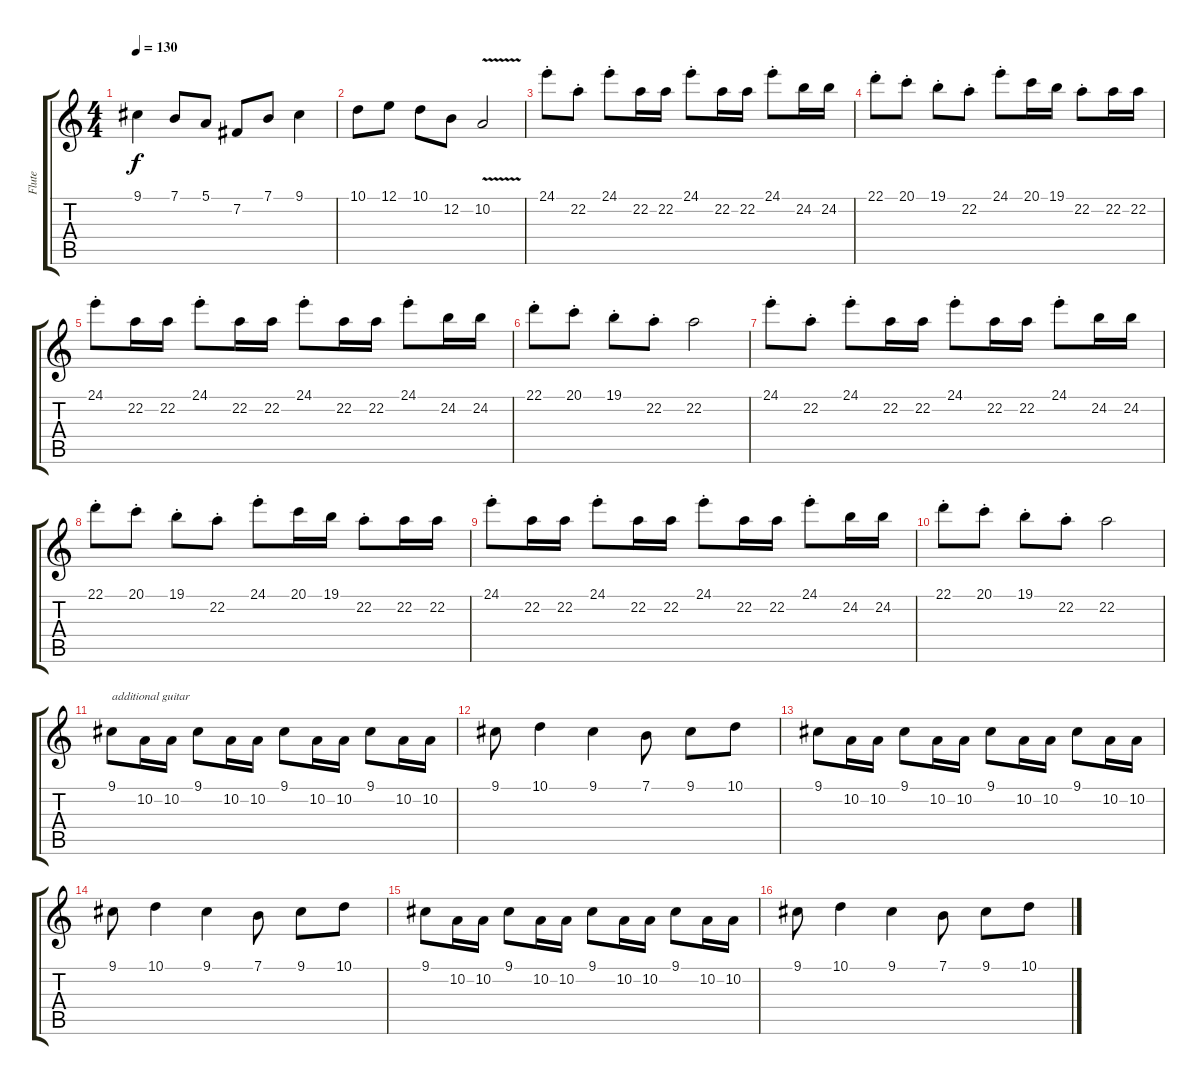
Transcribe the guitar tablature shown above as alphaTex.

\track ("Flute" "Flute") {instrument flute}
\staff {score tabs}
\tuning (E4 B3 G3 D3 A2 E2) {hide}
\ts (4 4)
\tempo 130
\clef g2
\ks c
9.1.4{dy f} 7.1.8 5.1.8 7.2.8 7.1.8 9.1.4 |
10.1.8 12.1.8 10.1.8 12.2.8 10.2{v}.2 |
24.1{st}.8{volume 11 balance 6 instrument flute} 22.2{st}.8 24.1{st}.8 22.2.16 22.2.16 24.1{st}.8 22.2.16 22.2.16 24.1{st}.8 24.2.16 24.2.16 |
22.1{st}.8 20.1{st}.8 19.1{st}.8 22.2{st}.8 24.1{st}.8 20.1.16 19.1.16 22.2{st}.8 22.2.16 22.2.16 |
24.1{st}.8 22.2.16 22.2.16 24.1{st}.8 22.2.16 22.2.16 24.1{st}.8 22.2.16 22.2.16 24.1{st}.8 24.2.16 24.2.16 |
22.1{st}.8 20.1{st}.8 19.1{st}.8 22.2{st}.8 22.2.2 |
24.1{st}.8{volume 11 balance 6 instrument flute} 22.2{st}.8 24.1{st}.8 22.2.16 22.2.16 24.1{st}.8 22.2.16 22.2.16 24.1{st}.8 24.2.16 24.2.16 |
22.1{st}.8 20.1{st}.8 19.1{st}.8 22.2{st}.8 24.1{st}.8 20.1.16 19.1.16 22.2{st}.8 22.2.16 22.2.16 |
24.1{st}.8 22.2.16 22.2.16 24.1{st}.8 22.2.16 22.2.16 24.1{st}.8 22.2.16 22.2.16 24.1{st}.8 24.2.16 24.2.16 |
22.1{st}.8 20.1{st}.8 19.1{st}.8 22.2{st}.8 22.2.2 |
9.1.8{txt "additional guitar" volume 11 balance 0 instrument distortionguitar} 10.2.16 10.2.16 9.1.8{volume 11 balance 0 instrument distortionguitar} 10.2.16 10.2.16 9.1.8{volume 11 balance 0 instrument distortionguitar} 10.2.16 10.2.16 9.1.8{volume 11 balance 0 instrument distortionguitar} 10.2.16 10.2.16 |
9.1.8 10.1.4 9.1.4 7.1.8 9.1.8 10.1.8 |
9.1.8{volume 11 balance 0 instrument distortionguitar} 10.2.16 10.2.16 9.1.8{volume 11 balance 0 instrument distortionguitar} 10.2.16 10.2.16 9.1.8{volume 11 balance 0 instrument distortionguitar} 10.2.16 10.2.16 9.1.8{volume 11 balance 0 instrument distortionguitar} 10.2.16 10.2.16 |
9.1.8 10.1.4 9.1.4 7.1.8 9.1.8 10.1.8 |
9.1.8{volume 11 balance 0 instrument distortionguitar} 10.2.16 10.2.16 9.1.8{volume 11 balance 0 instrument distortionguitar} 10.2.16 10.2.16 9.1.8{volume 11 balance 0 instrument distortionguitar} 10.2.16 10.2.16 9.1.8{volume 11 balance 0 instrument distortionguitar} 10.2.16 10.2.16 |
9.1.8 10.1.4 9.1.4 7.1.8 9.1.8 10.1.8
